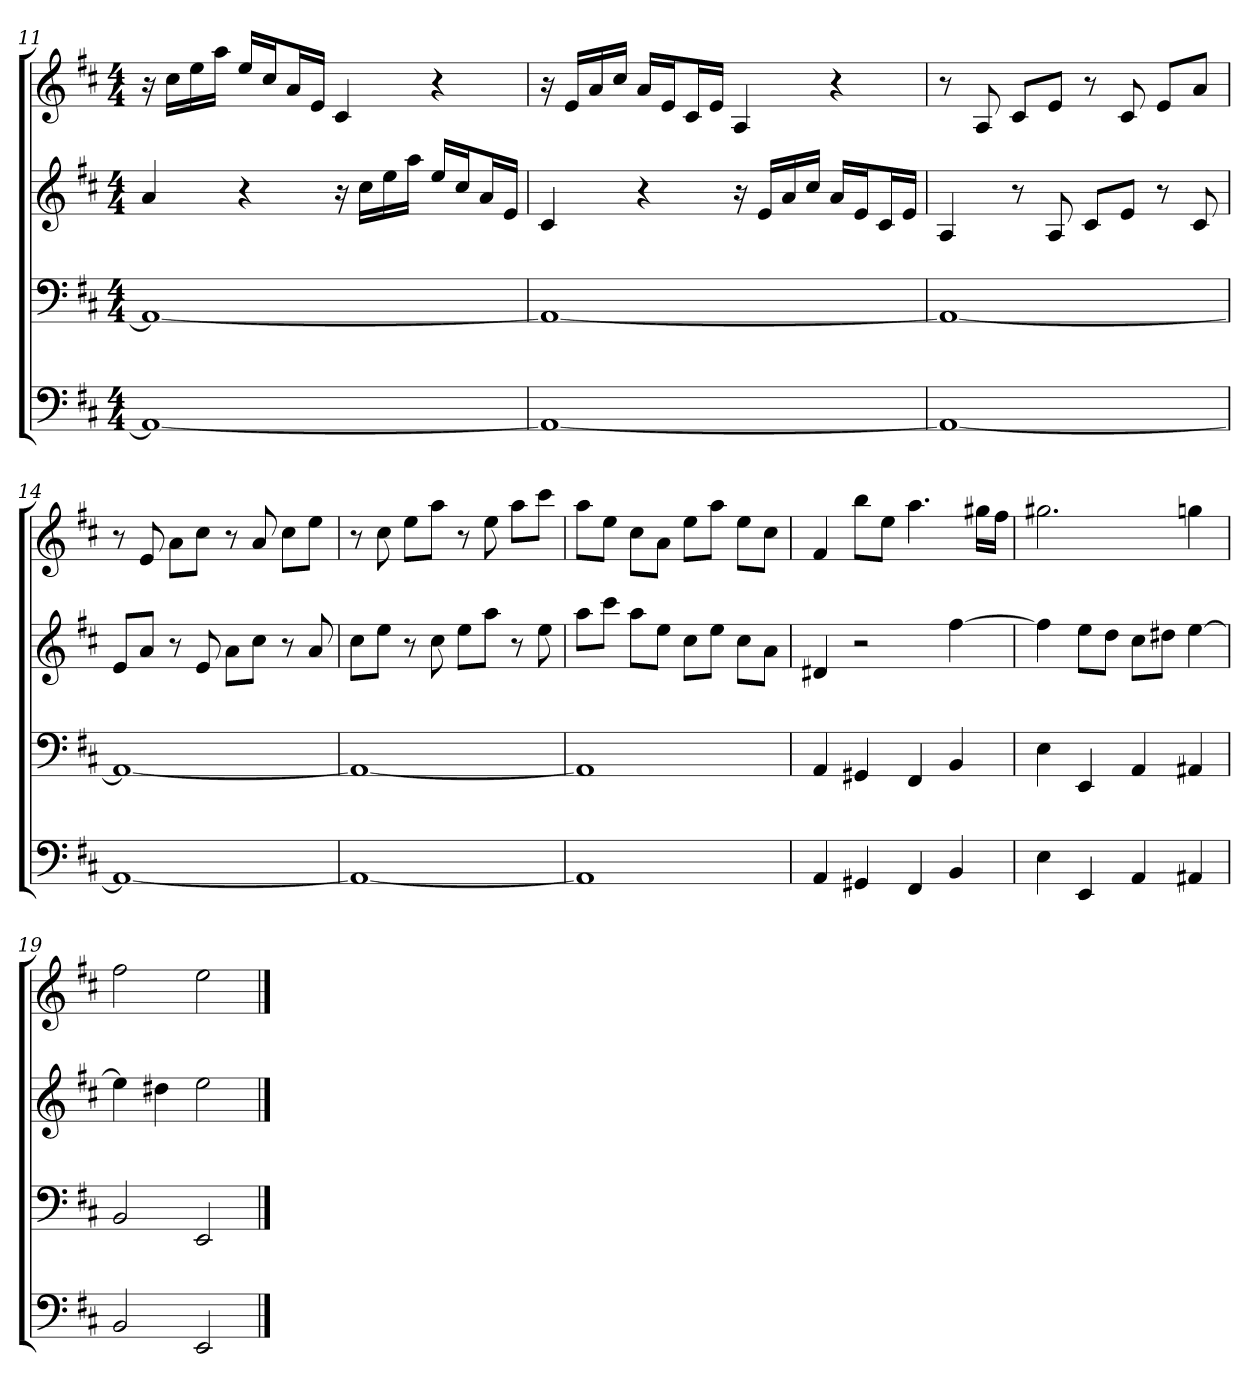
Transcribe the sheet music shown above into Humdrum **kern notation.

**kern	**kern	**kern	**kern
*part4	*part3	*part2	*part1
*staff4	*staff3	*staff2	*staff1
*k[f#c#]	*k[f#c#]	*k[f#c#]	*k[f#c#]
*D:	*D:	*D:	*D:
*M4/4	*M4/4	*M4/4	*M4/4
=11	=11	=11	=11
1AA_	1AA_	4a	16r
.	.	.	16cc#LL
.	.	.	16ee
.	.	.	16aaJJ
.	.	4r	16eeLL
.	.	.	16cc#J
.	.	.	16aL
.	.	.	16eJJ
.	.	16r	4c#
.	.	16cc#LL	.
.	.	16ee	.
.	.	16aaJJ	.
.	.	16eeLL	4r
.	.	16cc#J	.
.	.	16aL	.
.	.	16eJJ	.
=12	=12	=12	=12
1AA_	1AA_	4c#	16r
.	.	.	16eLL
.	.	.	16a
.	.	.	16cc#JJ
.	.	4r	16aLL
.	.	.	16eJ
.	.	.	16c#L
.	.	.	16eJJ
.	.	16r	4A
.	.	16eLL	.
.	.	16a	.
.	.	16cc#JJ	.
.	.	16aLL	4r
.	.	16eJ	.
.	.	16c#L	.
.	.	16eJJ	.
=13	=13	=13	=13
1AA_	1AA_	4A	8r
.	.	.	8A
.	.	8r	8c#L
.	.	8A	8eJ
.	.	8c#L	8r
.	.	8eJ	8c#
.	.	8r	8eL
.	.	8c#	8aJ
=14	=14	=14	=14
1AA_	1AA_	8eL	8r
.	.	8aJ	8e
.	.	8r	8aL
.	.	8e	8cc#J
.	.	8aL	8r
.	.	8cc#J	8a
.	.	8r	8cc#L
.	.	8a	8eeJ
=15	=15	=15	=15
1AA_	1AA_	8cc#L	8r
.	.	8eeJ	8cc#
.	.	8r	8eeL
.	.	8cc#	8aaJ
.	.	8eeL	8r
.	.	8aaJ	8ee
.	.	8r	8aaL
.	.	8ee	8ccc#J
=16	=16	=16	=16
1AA]	1AA]	8aaL	8aaL
.	.	8ccc#J	8eeJ
.	.	8aaL	8cc#L
.	.	8eeJ	8aJ
.	.	8cc#L	8eeL
.	.	8eeJ	8aaJ
.	.	8cc#L	8eeL
.	.	8aJ	8cc#J
=17	=17	=17	=17
4AA	4AA	4d#X	4f#
4GG#X	4GG#X	2r	8bbL
.	.	.	8eeJ
4FF#	4FF#	.	4.aa
4BB	4BB	[4ff#	.
.	.	.	16gg#XLL
.	.	.	16ff#JJ
=18	=18	=18	=18
4E	4E	4ff#]	2.gg#X
4EE	4EE	8eeL	.
.	.	8ddJ	.
4AA	4AA	8cc#L	.
.	.	8dd#XJ	.
4AA#X	4AA#X	[4ee	4ggn
=19	=19	=19	=19
2BB	2BB	4ee]	2ff#
.	.	4dd#X	.
2EE	2EE	2ee	2ee
==	==	==	==
*-	*-	*-	*-
